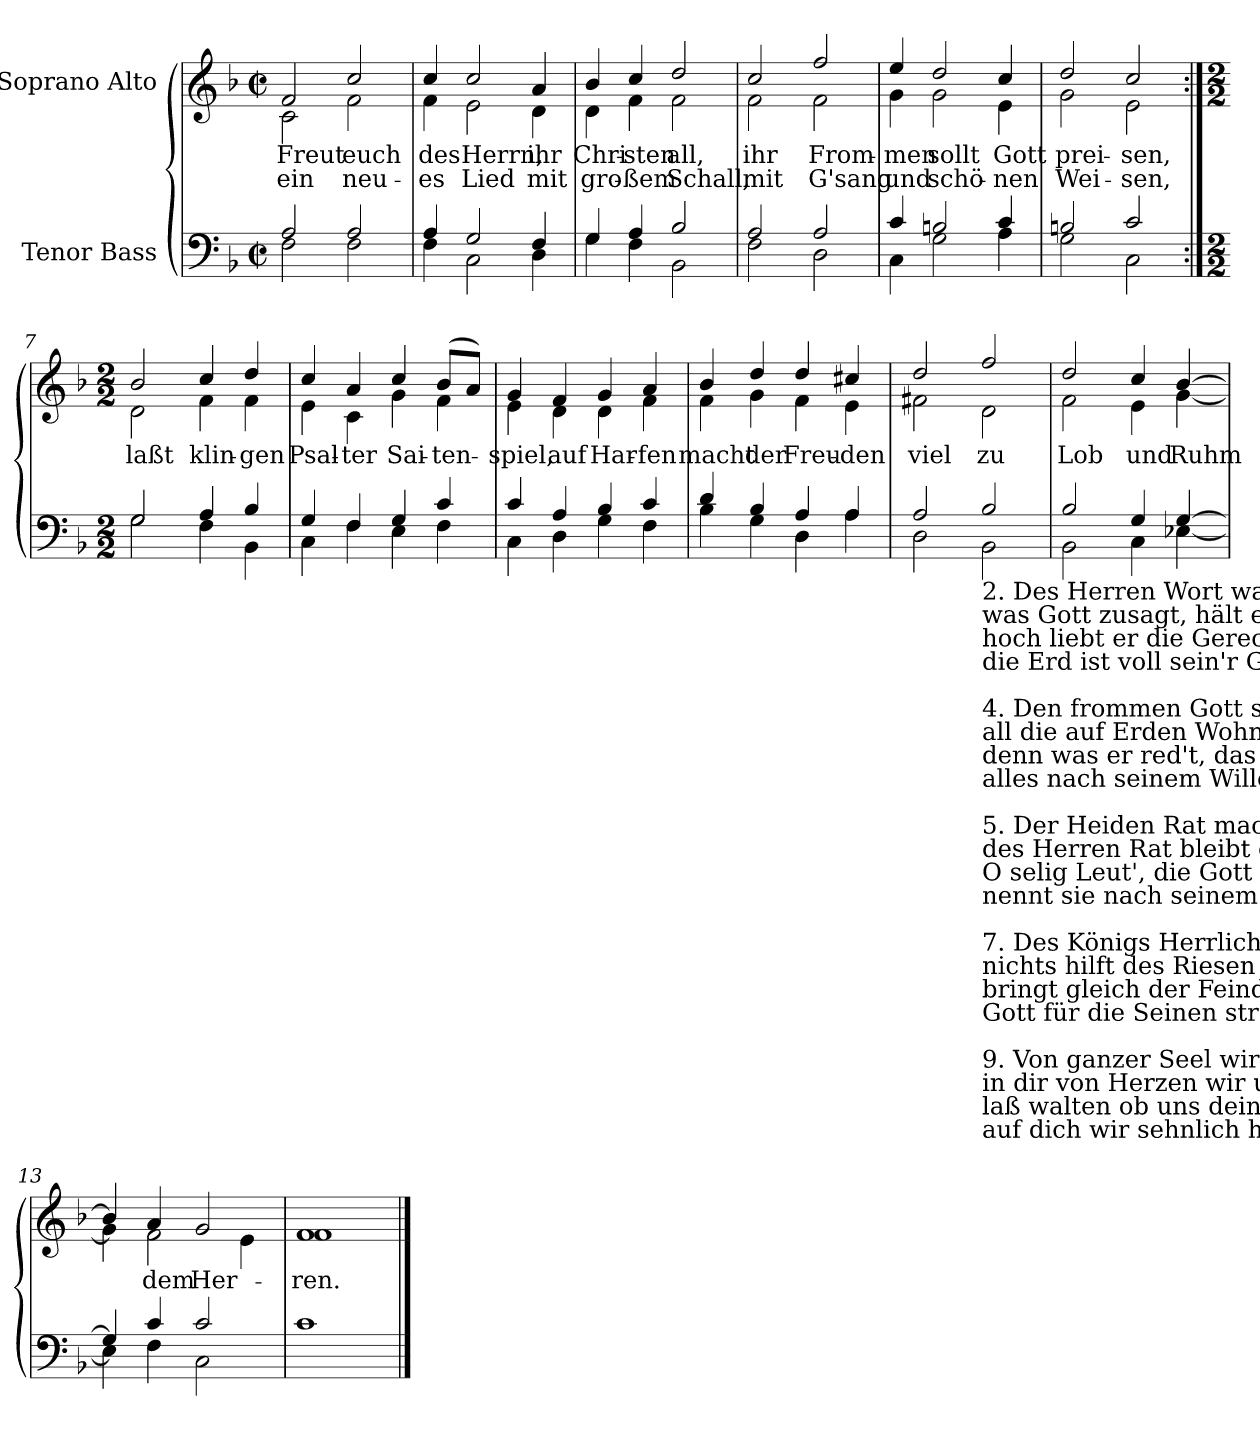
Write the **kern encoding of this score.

**kern	**kern	**text	**text
*part2	*part1	*part1	*part1
*staff2	*staff1	*staff1	*staff1
*I"Tenor Bass	*I"Soprano Alto	*	*
*clefF4	*clefG2	*	*
*k[b-]	*k[b-]	*	*
*F:	*F:	*	*
*M2/2	*M2/2	*	*
*met(c|)	*met(c|)	*	*
=1	=1	=1	=1
*^	*	*	*
!	!	!LO:TX:a:cj:t=Cornelius Becker\n(1561-1604)	!	!
!	!	!LO:TX:a:cj:t=Psalm 33, SWV 130	!	!
!	!	!LO:TX:a:cj:t=Heinrich Schütz\n(1585-1672)	!	!
!	!	!	!LO:LY:b	!LO:LY:b
*	*	*^	*	*
2A/	2F\	2f/	2c\	Freut	ein
!	!	!	!	!LO:LY:b	!LO:LY:b
2A/	2F\	2cc/	2f\	euch	neu-
=2	=2	=2	=2	=2	=2
!	!	!	!	!LO:LY:b	!LO:LY:b
4A/	4F\	4cc/	4f\	-des	es
!	!	!	!	!LO:LY:b	!LO:LY:b
2G/	2C\	2cc/	2e\	Herrn,	Lied
!	!	!	!	!LO:LY:b	!LO:LY:b
4F/	4D\	4a/	4d\	ihr	mit
=3	=3	=3	=3	=3	=3
!	!	!	!	!LO:LY:b	!LO:LY:b
4G/	4G\	4b-/	4d\	Chri-	-gro-
!	!	!	!	!LO:LY:b	!LO:LY:b
4A/	4F\	4cc/	4f\	-sten	ßem
!	!	!	!	!LO:LY:b	!LO:LY:b
2B-/	2BB-\	2dd/	2f\	all,	Schall,
=4	=4	=4	=4	=4	=4
!	!	!	!	!LO:LY:b	!LO:LY:b
2A/	2F\	2cc/	2f\	ihr	mit
!	!	!	!	!LO:LY:b	!LO:LY:b
2A/	2D\	2ff/	2f\	From-	-G'sang
=5	=5	=5	=5	=5	=5
!	!	!	!	!LO:LY:b	!LO:LY:b
4c/	4C\	4ee/	4g\	men	und
!	!	!	!	!LO:LY:b	!LO:LY:b
2Bn/	2G\	2dd/	2g\	sollt	schö-
!	!	!	!	!LO:LY:b	!LO:LY:b
4c/	4A\	4cc/	4e\	-Gott	nen
=6	=6	=6	=6	=6	=6
!	!	!	!	!LO:LY:b	!LO:LY:b
2Bn/	2G\	2dd/	2g\	prei-	-Wei-
!	!	!	!	!LO:LY:b	!LO:LY:b
2c/	2C\	2cc/	2e\	-sen,	sen,
!!LO:LB:g=z	!!
=7:|!	=7:|!	=7:|!	=7:|!	=7:|!	=7:|!
*M2/2	*	*M2/2	*	*	*
!	!	!	!	!LO:LY:b	!
2G/	2G\	2b-/	2d\	laßt	.
!	!	!	!	!LO:LY:b	!
4A/	4F\	4cc/	4f\	klin-	.
!	!	!	!	!LO:LY:b	!
4B-/	4BB-\	4dd/	4f\	-gen	.
=8	=8	=8	=8	=8	=8
!	!	!	!	!LO:LY:b	!
4G/	4C\	4cc/	4e\	Psal-	.
!	!	!	!	!LO:LY:b	!
4F/	4F\	4a/	4c\	-ter	.
!	!	!	!	!LO:LY:b	!
4G/	4E\	4cc/	4g\	Sai-	.
!	!	!	!	!LO:LY:b	!
4c/	4F\	(>8b-/L	4f\	-ten-	.
.	.	8a/J)	.	.	.
=9	=9	=9	=9	=9	=9
!	!	!	!	!LO:LY:b	!
4c/	4C\	4g/	4e\	spiel,	.
!	!	!	!	!LO:LY:b	!
4A/	4D\	4f/	4d\	auf	.
!	!	!	!	!LO:LY:b	!
4B-/	4G\	4g/	4d\	Har-	.
!	!	!	!	!LO:LY:b	!
4c/	4F\	4a/	4f\	-fen	.
=10	=10	=10	=10	=10	=10
!	!	!	!	!LO:LY:b	!
4d/	4B-\	4b-/	4f\	macht	.
!	!	!	!	!LO:LY:b	!
4B-/	4G\	4dd/	4g\	der	.
!	!	!	!	!LO:LY:b	!
4A/	4D\	4dd/	4f\	Freu-	.
!	!	!	!	!LO:LY:b	!
4A/	4A\	4cc#X/	4e\	-den	.
!!LO:LB:g=z	!!
=11	=11	=11	=11	=11	=11
!	!	!	!	!LO:LY:b	!
2A/	2D\	2dd/	2f#X\	viel	.
!LO:TX:b:t=2. Des Herren Wort wahrhaftig ist, magst wohl getrost drauf bauen, \nwas Gott zusagt, hält er gewiß bei ihm ist Glaub und Trauen,\nhoch liebt er die Gerechtigkeit und schützt Gericht zu jeder Zeit,\ndie Erd ist voll sein'r Güte.\n\n4. Den frommen Gott soll jedermann vor Augen billig haben,\nall die auf Erden Wohnung han, vor ihm Scheu sollen tragen,\ndenn was er red't, das muß gescheh'n, was er gebeut, tut bald da steh'n,\nalles nach seinem Willen.\n\n5. Der Heiden Rat macht Gott zunicht, er wendet ihr Gedanken,\ndes Herren Rat bleibt ewiglich, sein's Herzens Sinn nicht wanket.\nO selig Leut', die Gott lieb hält, die er zu seinem Erb erwählt,\nnennt sie nach seinem Namen.\n\n7. Des Königs Herrlichkeit nichts schafft, sie muß gar bald vergehen,\nnichts hilft des Riesen große Kraft, kann wider Gott nicht stehen,\nbringt gleich der Feind viel Roß und Mann ins Feld, kann er doch nicht bestahn,\nGott für die Seinen streitet.\n\n9. Von ganzer Seel wir harren dein, Gott, unser Hilf und Schilde,\nin dir von Herzen wir uns freu'n, traun dein'm Namen milde,\nlaß walten ob uns deine Güt, vor allem Unfall uns behüt,\nauf dich wir sehnlich hoffen.	!	!	!	!	!
!	!	!	!	!LO:LY:b	!
2B-/	2BB-\	2ff/	2d\	zu	.
=12	=12	=12	=12	=12	=12
!	!	!	!	!LO:LY:b	!
2B-/	2BB-\	2dd/	2f\	Lob	.
!	!	!	!	!LO:LY:b	!
4G/	4C\	4cc/	4e\	und	.
!	!	!	!	!LO:LY:b	!
[4G/	[4E-X\	[4b-/	[4g\	Ruhm	.
=13	=13	=13	=13	=13	=13
4G/]	4E-\]	4b-/]	4g\]	.	.
!	!	!	!	!LO:LY:b	!
4c/	4F\	4a/	2f\	dem	.
!	!	!	!	!LO:LY:b	!
2c/	2C\	2g/	.	Her-	.
.	.	.	4e\	.	.
=14	=14	=14	=14	=14	=14
!	!	!	!	!LO:LY:b	!
1c/	1ryy	1f/	1f\	-ren.	.
*v	*v	*	*	*	*
*	*v	*v	*	*
==	==	==	==
*-	*-	*-	*-
